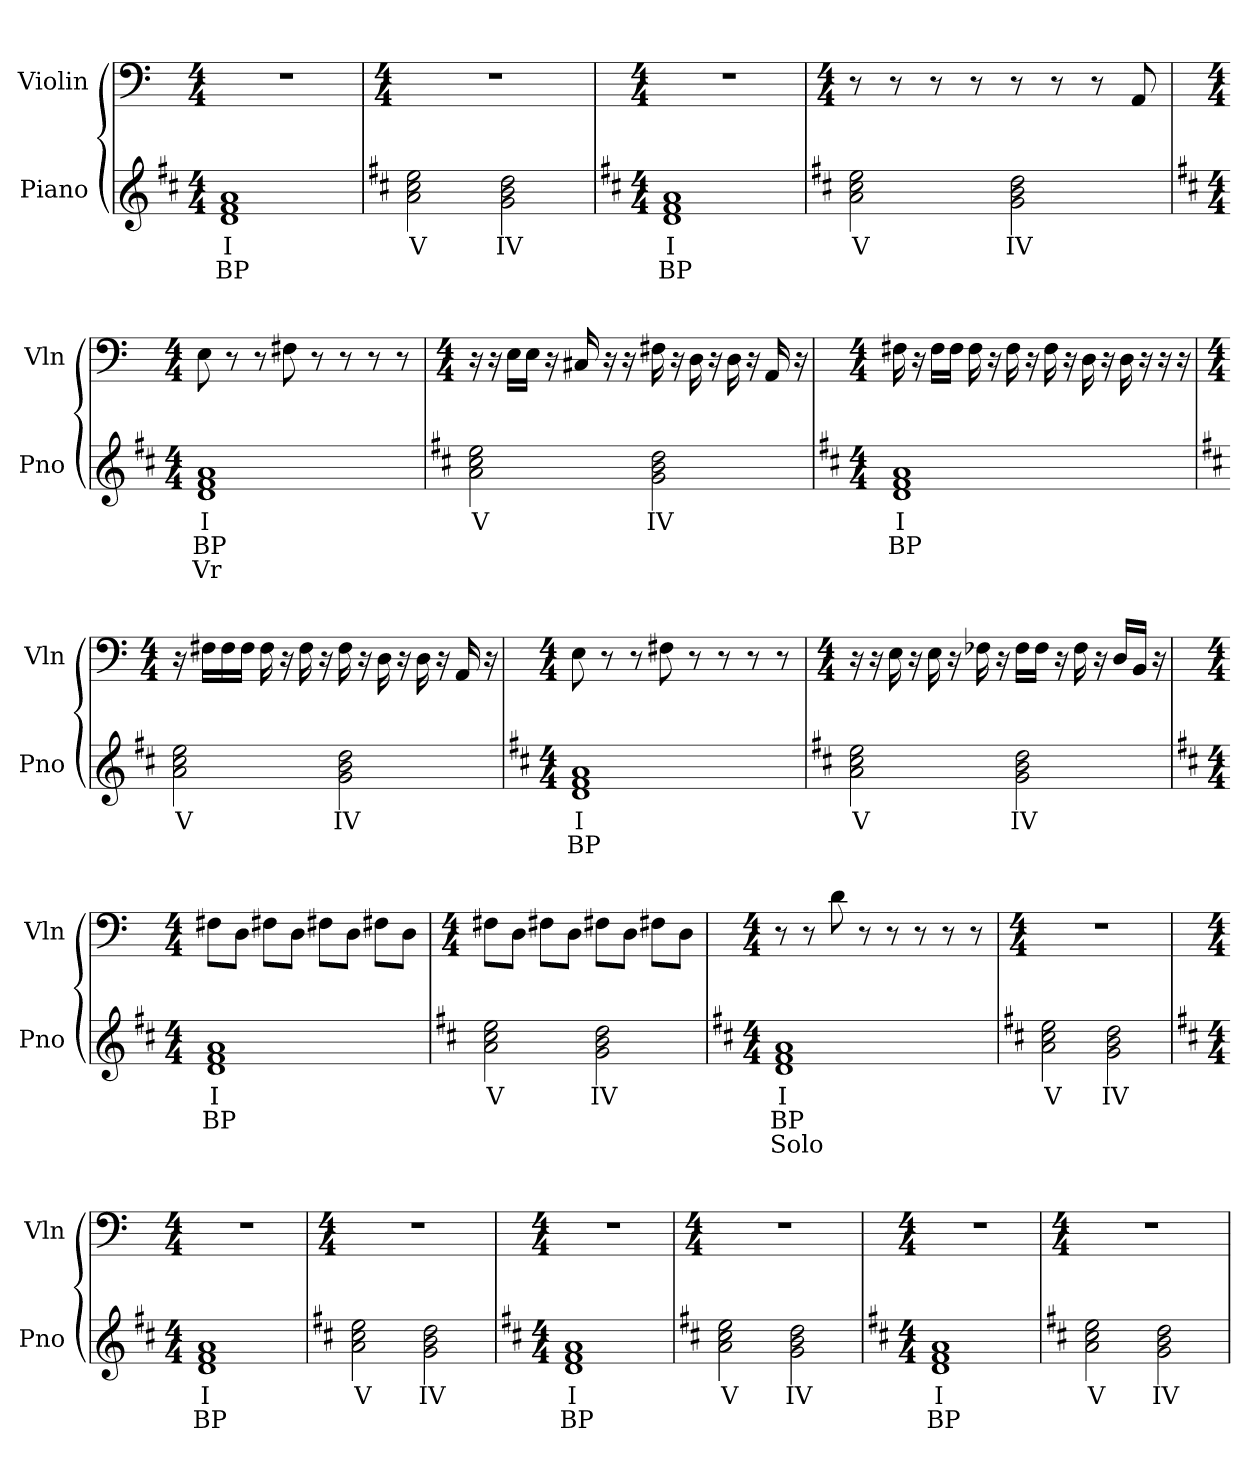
**kern	**text	**text	**text	**kern
*part2	*part2	*part2	*part2	*part1
*staff2	*staff2	*staff2	*staff2	*staff1
*I"Piano	*	*	*	*I"Violin
*I'Pno	*	*	*	*I'Vln
*k[f#c#]	*	*	*	*
*D:	*	*	*	*
*M4/4	*	*	*	*M4/4
=	=	=	=	=
1d 1f# 1a	I	BP	.	1r
=	=	=	=	=
*k[f#c#]	*	*	*	*
*D:	*	*	*	*
*	*	*	*	*M4/4
2a 2cc# 2ee	V	.	.	1r
2g 2b 2dd	IV	.	.	.
=	=	=	=	=
*k[f#c#]	*	*	*	*
*D:	*	*	*	*
*M4/4	*	*	*	*M4/4
1d 1f# 1a	I	BP	.	1r
=	=	=	=	=
*k[f#c#]	*	*	*	*
*D:	*	*	*	*
*	*	*	*	*M4/4
2a 2cc# 2ee	V	.	.	8r
.	.	.	.	8r
.	.	.	.	8r
.	.	.	.	8r
2g 2b 2dd	IV	.	.	8r
.	.	.	.	8r
.	.	.	.	8r
.	.	.	.	8AA
=	=	=	=	=
*k[f#c#]	*	*	*	*
*D:	*	*	*	*
*M4/4	*	*	*	*M4/4
1d 1f# 1a	I	BP	Vr	8E
.	.	.	.	8r
.	.	.	.	8r
.	.	.	.	8F#X
.	.	.	.	8r
.	.	.	.	8r
.	.	.	.	8r
.	.	.	.	8r
=	=	=	=	=
*k[f#c#]	*	*	*	*
*D:	*	*	*	*
*	*	*	*	*M4/4
2a 2cc# 2ee	V	.	.	16r
.	.	.	.	16r
.	.	.	.	16ELL
.	.	.	.	16EJJ
.	.	.	.	16r
.	.	.	.	16C#X
.	.	.	.	16r
.	.	.	.	16r
2g 2b 2dd	IV	.	.	16F#X
.	.	.	.	16r
.	.	.	.	16D
.	.	.	.	16r
.	.	.	.	16D
.	.	.	.	16r
.	.	.	.	16AA
.	.	.	.	16r
=	=	=	=	=
*k[f#c#]	*	*	*	*
*D:	*	*	*	*
*M4/4	*	*	*	*M4/4
1d 1f# 1a	I	BP	.	16F#X
.	.	.	.	16r
.	.	.	.	16F#LL
.	.	.	.	16F#JJ
.	.	.	.	16F#
.	.	.	.	16r
.	.	.	.	16F#
.	.	.	.	16r
.	.	.	.	16F#
.	.	.	.	16r
.	.	.	.	16D
.	.	.	.	16r
.	.	.	.	16D
.	.	.	.	16r
.	.	.	.	16r
.	.	.	.	16r
=	=	=	=	=
*k[f#c#]	*	*	*	*
*D:	*	*	*	*
*	*	*	*	*M4/4
2a 2cc# 2ee	V	.	.	16r
.	.	.	.	16F#XLL
.	.	.	.	16F#
.	.	.	.	16F#JJ
.	.	.	.	16F#
.	.	.	.	16r
.	.	.	.	16F#
.	.	.	.	16r
2g 2b 2dd	IV	.	.	16F#
.	.	.	.	16r
.	.	.	.	16D
.	.	.	.	16r
.	.	.	.	16D
.	.	.	.	16r
.	.	.	.	16AA
.	.	.	.	16r
=	=	=	=	=
*k[f#c#]	*	*	*	*
*D:	*	*	*	*
*M4/4	*	*	*	*M4/4
1d 1f# 1a	I	BP	.	8E
.	.	.	.	8r
.	.	.	.	8r
.	.	.	.	8F#X
.	.	.	.	8r
.	.	.	.	8r
.	.	.	.	8r
.	.	.	.	8r
=	=	=	=	=
*k[f#c#]	*	*	*	*
*D:	*	*	*	*
*	*	*	*	*M4/4
2a 2cc# 2ee	V	.	.	16r
.	.	.	.	16r
.	.	.	.	16E
.	.	.	.	16r
.	.	.	.	16E
.	.	.	.	16r
.	.	.	.	16F-X
.	.	.	.	16r
2g 2b 2dd	IV	.	.	16F-LL
.	.	.	.	16F-JJ
.	.	.	.	16r
.	.	.	.	16F-
.	.	.	.	16r
.	.	.	.	16DLL
.	.	.	.	16BBJJ
.	.	.	.	16r
=	=	=	=	=
*k[f#c#]	*	*	*	*
*D:	*	*	*	*
*M4/4	*	*	*	*M4/4
1d 1f# 1a	I	BP	.	8F#XL
.	.	.	.	8DJ
.	.	.	.	8F#XL
.	.	.	.	8DJ
.	.	.	.	8F#XL
.	.	.	.	8DJ
.	.	.	.	8F#XL
.	.	.	.	8DJ
=	=	=	=	=
*k[f#c#]	*	*	*	*
*D:	*	*	*	*
*	*	*	*	*M4/4
2a 2cc# 2ee	V	.	.	8F#XL
.	.	.	.	8DJ
.	.	.	.	8F#XL
.	.	.	.	8DJ
2g 2b 2dd	IV	.	.	8F#XL
.	.	.	.	8DJ
.	.	.	.	8F#XL
.	.	.	.	8DJ
=	=	=	=	=
*k[f#c#]	*	*	*	*
*D:	*	*	*	*
*M4/4	*	*	*	*M4/4
1d 1f# 1a	I	BP	Solo	8r
.	.	.	.	8r
.	.	.	.	8d
.	.	.	.	8r
.	.	.	.	8r
.	.	.	.	8r
.	.	.	.	8r
.	.	.	.	8r
=	=	=	=	=
*k[f#c#]	*	*	*	*
*D:	*	*	*	*
*	*	*	*	*M4/4
2a 2cc# 2ee	V	.	.	1r
2g 2b 2dd	IV	.	.	.
=	=	=	=	=
*k[f#c#]	*	*	*	*
*D:	*	*	*	*
*M4/4	*	*	*	*M4/4
1d 1f# 1a	I	BP	.	1r
=	=	=	=	=
*k[f#c#]	*	*	*	*
*D:	*	*	*	*
*	*	*	*	*M4/4
2a 2cc# 2ee	V	.	.	1r
2g 2b 2dd	IV	.	.	.
=	=	=	=	=
*k[f#c#]	*	*	*	*
*D:	*	*	*	*
*M4/4	*	*	*	*M4/4
1d 1f# 1a	I	BP	.	1r
=	=	=	=	=
*k[f#c#]	*	*	*	*
*D:	*	*	*	*
*	*	*	*	*M4/4
2a 2cc# 2ee	V	.	.	1r
2g 2b 2dd	IV	.	.	.
=	=	=	=	=
*k[f#c#]	*	*	*	*
*D:	*	*	*	*
*M4/4	*	*	*	*M4/4
1d 1f# 1a	I	BP	.	1r
=	=	=	=	=
*k[f#c#]	*	*	*	*
*D:	*	*	*	*
*	*	*	*	*M4/4
2a 2cc# 2ee	V	.	.	1r
2g 2b 2dd	IV	.	.	.
=	=	=	=	=
*-	*-	*-	*-	*-
